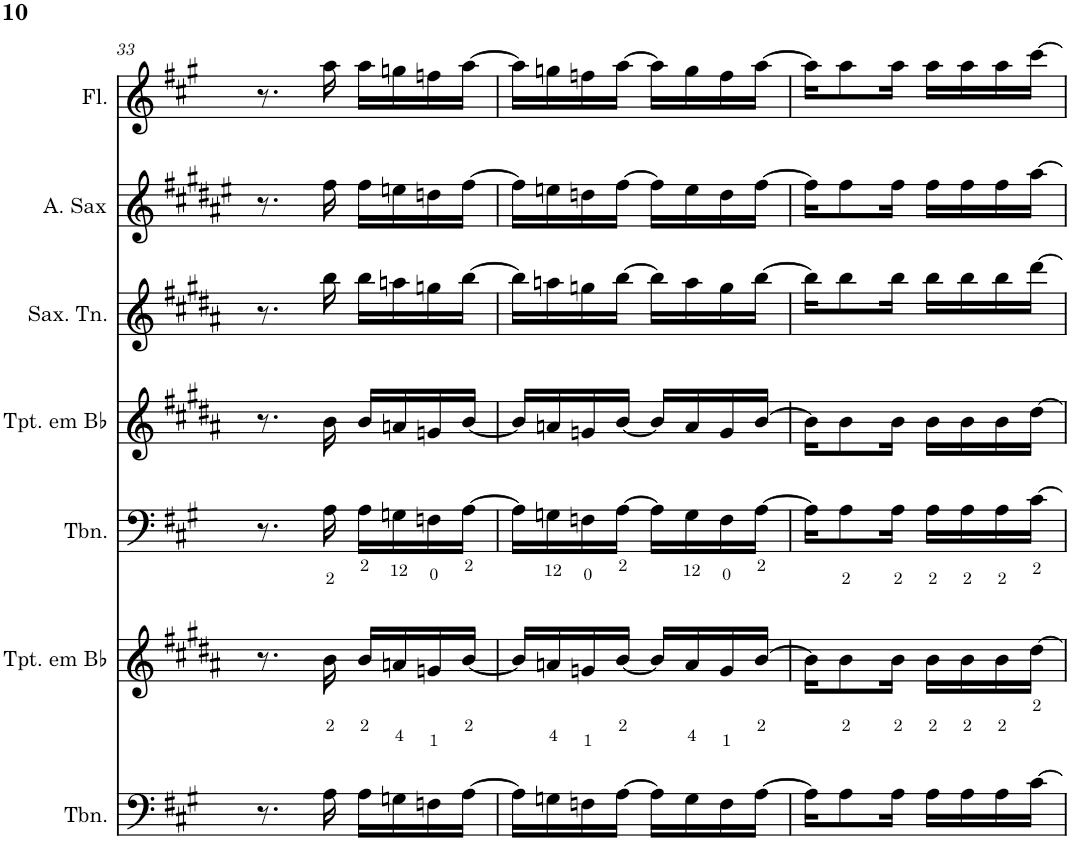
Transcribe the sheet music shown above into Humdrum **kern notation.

**kern	**kern	**kern	**kern	**kern	**kern	**kern
*part7	*part6	*part5	*part4	*part3	*part2	*part1
*staff7	*staff6	*staff5	*staff4	*staff3	*staff2	*staff1
*I"Trombone	*I"Trompete em Bb	*I"Trombone	*I"Trompete em Bb	*I"Saxofone Tenor	*I"Saxofone Alto	*I"Flauta Transversal
*I'Tbn.	*I'Tpt. em Bb	*I'Tbn.	*I'Tpt. em Bb	*I'Sax. Tn.	*	*I'Fl.
!!LO:PB:g=z
*clefF4	*clefG2	*clefF4	*clefG2	*clefG2	*clefG2	*clefG2
*	*Trd1c2	*	*Trd1c2	*Trd8c14	*Trd5c9	*
*k[f#c#g#]	*k[f#c#g#d#a#]	*k[f#c#g#]	*k[f#c#g#d#a#]	*k[f#c#g#d#a#]	*k[f#c#g#d#a#e#]	*k[f#c#g#]
*A:	*B:	*A:	*B:	*B:	*F#:	*A:
*M2/4	*M2/4	*M2/4	*M2/4	*M2/4	*M2/4	*M2/4
=33	=33	=33	=33	=33	=33	=33
8.r	8.r	8.r	8.r	8.r	8.r	8.r
16A\	16b\	16A\	16b\	16bb\	16ff#\	16aa\
16A\LL	16b/LL	16A\LL	16b/LL	16bb\LL	16ff#\LL	16aa\LL
16Gn\	16an/	16Gn\	16an/	16aan\	16een\	16ggn\
16Fn\	16gn/	16Fn\	16gn/	16ggn\	16ddn\	16ffn\
[16A\JJ	[16b/JJ	[16A\JJ	[16b/JJ	[16bb\JJ	[16ff#\JJ	[16aa\JJ
=34	=34	=34	=34	=34	=34	=34
16A\LL]	16b/LL]	16A\LL]	16b/LL]	16bb\LL]	16ff#\LL]	16aa\LL]
16Gn\	16an/	16Gn\	16an/	16aan\	16een\	16ggn\
16Fn\	16gn/	16Fn\	16gn/	16ggn\	16ddn\	16ffn\
[16A\JJ	[16b/JJ	[16A\JJ	[16b/JJ	[16bb\JJ	[16ff#\JJ	[16aa\JJ
16A\LL]	16b/LL]	16A\LL]	16b/LL]	16bb\LL]	16ff#\LL]	16aa\LL]
16G\	16a/	16G\	16a/	16aa\	16ee\	16gg\
16F\	16g/	16F\	16g/	16gg\	16dd\	16ff\
[16A\JJ	[16b/JJ	[16A\JJ	[16b/JJ	[16bb\JJ	[16ff#\JJ	[16aa\JJ
=35	=35	=35	=35	=35	=35	=35
16A\KL]	16b\KL]	16A\KL]	16b\KL]	16bb\KL]	16ff#\KL]	16aa\KL]
8A\	8b\	8A\	8b\	8bb\	8ff#\	8aa\
16A\Jk	16b\Jk	16A\Jk	16b\Jk	16bb\Jk	16ff#\Jk	16aa\Jk
16A\LL	16b\LL	16A\LL	16b\LL	16bb\LL	16ff#\LL	16aa\LL
16A\	16b\	16A\	16b\	16bb\	16ff#\	16aa\
16A\	16b\	16A\	16b\	16bb\	16ff#\	16aa\
[16c#\JJ	[16dd#\JJ	[16c#\JJ	[16dd#\JJ	[16ddd#\JJ	[16aa#\JJ	[16ccc#\JJ
=	=	=	=	=	=	=
*-	*-	*-	*-	*-	*-	*-
